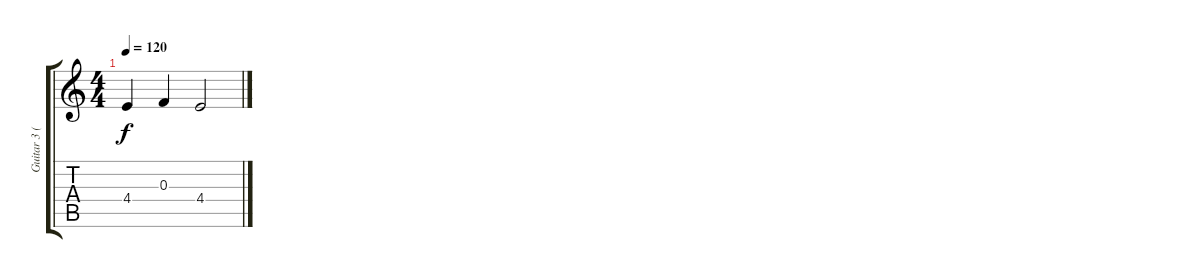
\track ("Guitar 3 (clean)" "Guitar 3 (") {instrument electricguitarclean}
\staff {score tabs}
\tuning (D4 A3 F3 C3 G2 D2) {hide}
\ts (4 4)
\tempo 120
\clef g2
\ks c
4.4.4{dy f} 0.3.4 4.4.2
